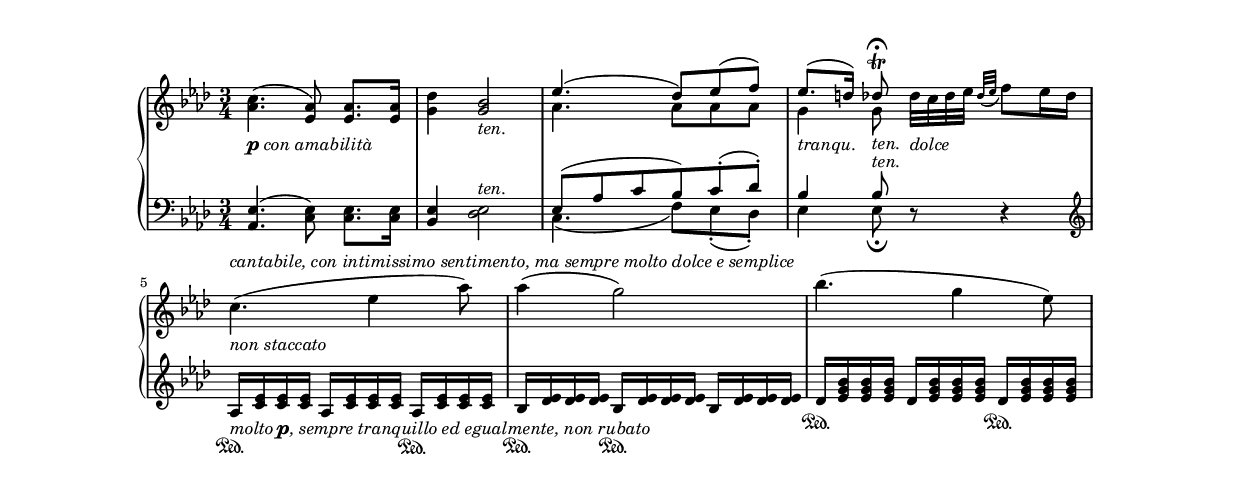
% Do not edit this file; it is automatically
% generated from Documentation/snippets/new
% This file is in the public domain.
%% Note: this file works from version 2.12.0
\version "2.13.10"
\include "english.ly"
#(set-global-staff-size 15)
\paper{
  line-width = 16\cm
  indent = 0\cm
}


\header {
  lsrtags = "headwords"
  texidoc = ""
  doctitle = "headword"
} % begin verbatim


\layout {
  \context { \Score
    \override PaperColumn #'keep-inside-line = ##t
    \override NonMusicalPaperColumn #'keep-inside-line = ##t
  }
}

% NR 1.8 Text

% L. v. Beethoven, Op. 110
% Piano sonata 31
% measures 1 - 7

\layout {
   \context {
      \Score
      \override SpacingSpanner #'base-shortest-duration =
         #(ly:make-moment 1 20)
      %\override NonMusicalPaperColumn #'line-break-system-details =
      %#'((alignment-offsets . (0 -12)))
   }
}

\new PianoStaff <<

   % RH staff
   \new Staff {
      \clef treble
      \key af \major
      \time 3/4

      \once \override TextScript #'staff-padding = #4
      <c'' af'>4. (
      _ \markup { \dynamic p \italic { con amabilità } }
      <af' ef'>8 )
      <af' ef'>8. [
      <af' ef'>16 ]

      |

      <df'' g'>4
      <bf' g'>2
      _ \markup { \italic { ten. } }

      |

      <<

         \new Voice {
            \voiceOne
            ef''4. (
            df''8 [ )
            ef'' (
            f'' ) ]

            |

            \once \override TextScript #'staff-padding = #4
            ef''8. (
            _ \markup { \italic { tranqu. } }
            d''16 )
            df''8 \trill \fermata
            _ \markup { \italic { ten. } }
         }

         \new Voice {
            \voiceTwo
            af'4.
            af'8 [
            af'8
            af'8 ]

            |

            g'4
            g'8
         }

      >>

      \oneVoice
      \once \override TextScript #'staff-padding = #4
      df''32
      _ \markup { \italic dolce }
      c''32
      df''32
      ef''32
      \acciaccatura { df''[ ef'' ] }
      f''8
      ef''16
      df''16

      |
      \break
      \overrideProperty "Score.NonMusicalPaperColumn"
      #'line-break-system-details #'((alignment-offsets . (0 -12)))

      c''4. (
      ^ \markup \italic { cantabile, con intimissimo sentimento,
         ma sempre molto dolce e semplice }
      ef''4
      af''8 )

      |

      af''4 (
      g''2 )

      |

      bf''4. (
      g''4
      ef''8 )

      |
   }

   % LH
   \new Staff {
      \clef bass
      \key af \major
      \time 3/4

      <ef af,>4. (
      <ef c>8 )
      <ef c>8. [
      <ef c>16 ]

      |

      <ef bf,>4
      <ef df>2 ^ \markup { \italic ten. }

      |

      <<

         \new Voice {
            \voiceOne
            ef8 [ (
            af8
            c'8
            bf8 )
            c'8 ( \staccato
            df'8 ]  ) \staccato

            |

            bf4
            bf8 ^ \markup { \italic ten. }
         }

         \new Voice {
            \voiceTwo
            c4. (
            f8 [ )
            ef8 ( \staccato
            df8 ] ) \staccato

            |

            ef4
            ef8 \fermata
         }

      >>

      \oneVoice
      r8
      r4
      \clef treble

      |

      \override Staff.SustainPedalLineSpanner #'outside-staff-priority = #1000
      \override Staff.SustainPedalLineSpanner #'staff-padding = #7
      \once \override TextScript #'padding = #2
      af16 \sustainOn
      ^ \markup \italic { non staccato }
      _ \markup \italic { molto \concat {\dynamic {p},} sempre tranquillo
         ed egualmente, non rubato }
      <ef' c'>16
      <ef' c'>16
      <ef' c'>16
      af16
      <ef' c'>16
      <ef' c'>16
      <ef' c'>16
      af16 \sustainOn
      <ef' c'>16
      <ef' c'>16
      <ef' c'>16

      |

      bf16 \sustainOn
      <ef' df'>16
      <ef' df'>16
      <ef' df'>16
      bf16 \sustainOn
      <ef' df'>16
      <ef' df'>16
      <ef' df'>16
      bf16
      <ef' df'>16
      <ef' df'>16
      <ef' df'>16

      |

      \override Staff.SustainPedalLineSpanner #'staff-padding = #4
      df'16 \sustainOn
      <bf' g' ef'>16
      <bf' g' ef'>16
      <bf' g' ef'>16
      df'16
      <bf' g' ef'>16
      <bf' g' ef'>16
      <bf' g' ef'>16
      df'16 \sustainOn
      <bf' g' ef'>16
      <bf' g' ef'>16
      <bf' g' ef'>16

      |
   }

>>
